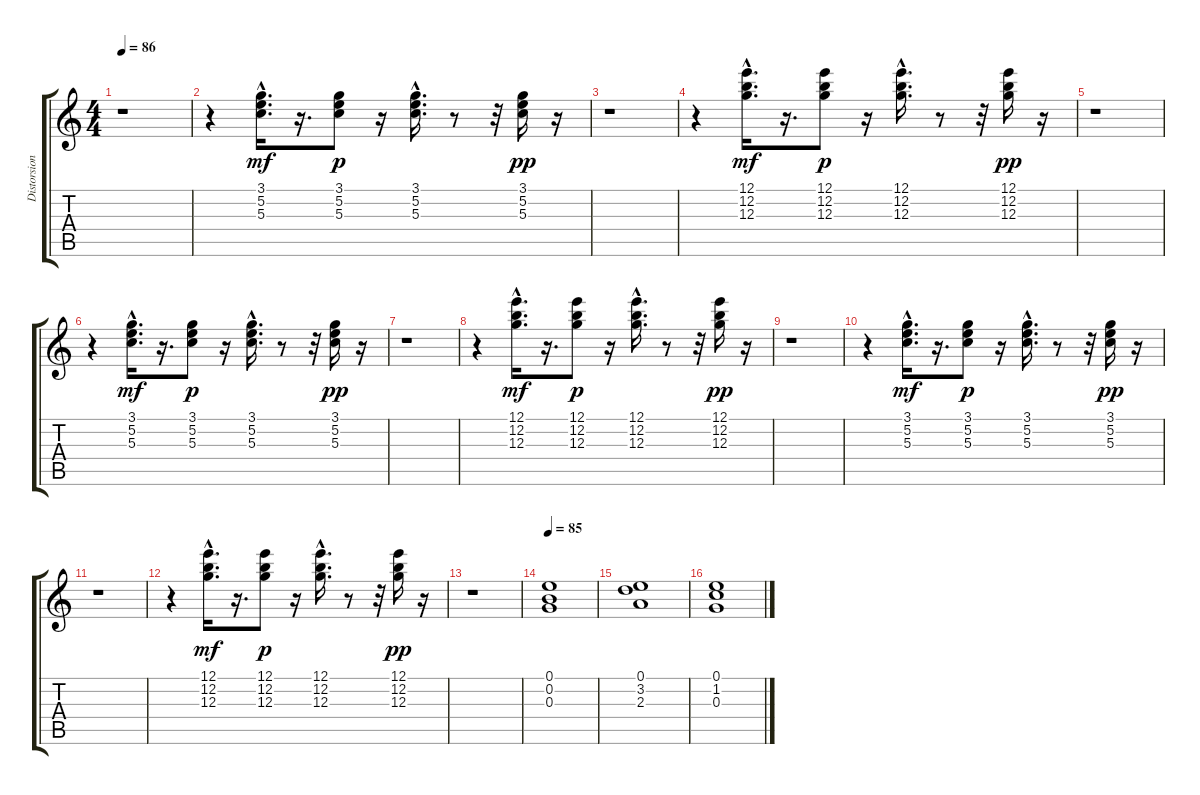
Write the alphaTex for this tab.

\track ("Distorsion" "Distorsion") {instrument distortionguitar}
\staff {score tabs}
\tuning (E4 B3 G3 D3 A2 E2) {hide}
\ts (4 4)
\tempo 86
\clef g2
\ks c
r.1{dy pp} |
r.4 (3.1{hac} 5.2{hac} 5.3{hac}).16{d dy mf} r.16{d} (3.1 5.2 5.3).8{dy p} r.16 (3.1{hac} 5.2{hac} 5.3{hac}).16{d} r.8 r.32 (3.1 5.2 5.3).16{dy pp} r.16 |
r.1 |
r.4 (12.1{hac} 12.2{hac} 12.3{hac}).16{d dy mf} r.16{d} (12.1 12.2 12.3).8{dy p} r.16 (12.1{hac} 12.2{hac} 12.3{hac}).16{d} r.8 r.32 (12.1 12.2 12.3).16{dy pp} r.16 |
r.1 |
r.4 (3.1{hac} 5.2{hac} 5.3{hac}).16{d dy mf} r.16{d} (3.1 5.2 5.3).8{dy p} r.16 (3.1{hac} 5.2{hac} 5.3{hac}).16{d} r.8 r.32 (3.1 5.2 5.3).16{dy pp} r.16 |
r.1 |
r.4 (12.1{hac} 12.2{hac} 12.3{hac}).16{d dy mf} r.16{d} (12.1 12.2 12.3).8{dy p} r.16 (12.1{hac} 12.2{hac} 12.3{hac}).16{d} r.8 r.32 (12.1 12.2 12.3).16{dy pp} r.16 |
r.1 |
r.4 (3.1{hac} 5.2{hac} 5.3{hac}).16{d dy mf} r.16{d} (3.1 5.2 5.3).8{dy p} r.16 (3.1{hac} 5.2{hac} 5.3{hac}).16{d} r.8 r.32 (3.1 5.2 5.3).16{dy pp} r.16 |
r.1 |
r.4 (12.1{hac} 12.2{hac} 12.3{hac}).16{d dy mf} r.16{d} (12.1 12.2 12.3).8{dy p} r.16 (12.1{hac} 12.2{hac} 12.3{hac}).16{d} r.8 r.32 (12.1 12.2 12.3).16{dy pp} r.16 |
r.1 |
\tempo 85
(0.1 0.2 0.3).1 |
(0.1 3.2 2.3).1 |
(0.1 1.2 0.3).1
